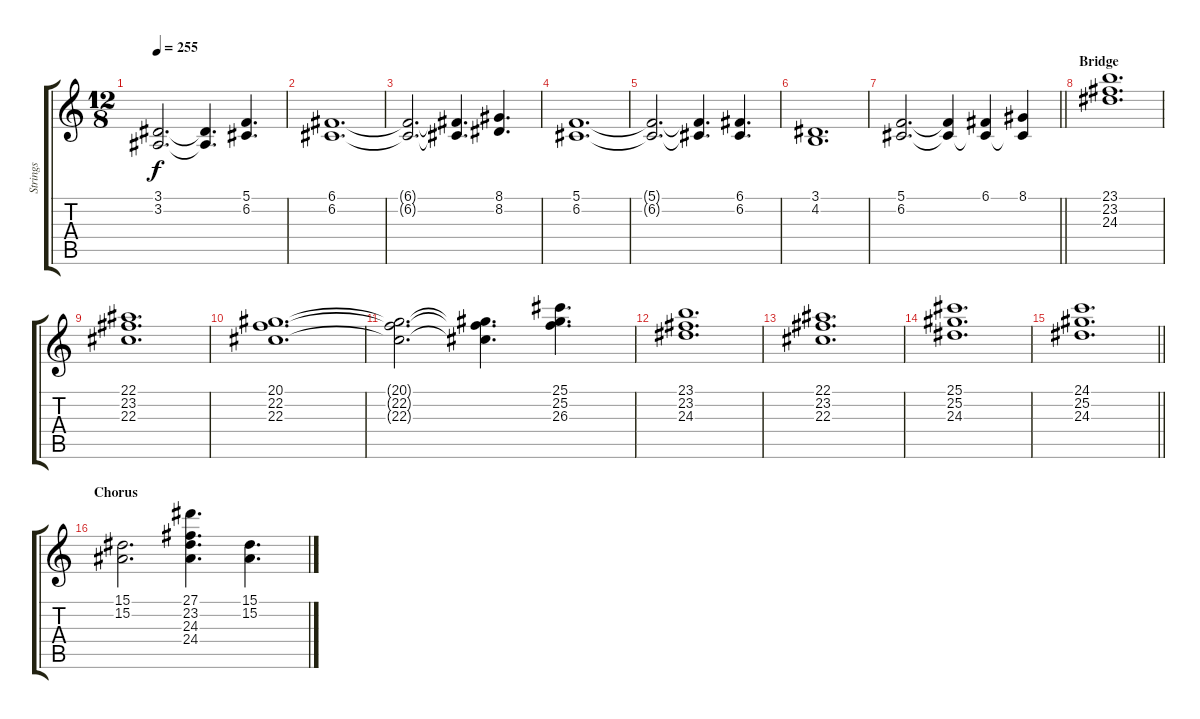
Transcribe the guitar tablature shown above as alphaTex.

\track ("Strings" "Strings") {instrument stringensemble1}
\staff {score tabs}
\tuning (C4 G3 Eb3 Bb2 F2 C2) {hide}
\ts (12 8)
\tempo 255
\clef g2
\ks c
(3.1{t} 3.2{t}).2{d dy f} (3.1{t} 3.2{t}).4{d} (5.1 6.2).4{d} |
(6.1 6.2).1{d} |
(6.1{t} 6.2{t}).2{d} (6.1{t} 6.2{t}).4{d} (8.1 8.2).4{d} |
(5.1 6.2).1{d} |
(5.1{t} 6.2{t}).2{d} (5.1{t} 6.2{t}).4{d} (6.1 6.2).4{d} |
(3.1 4.2).1{d} |
\barLineRight lightlight
(5.1 6.2).2{d} (5.1{t} 6.2{t}).4 (6.1 6.2{t}).4 (8.1 6.2{t}).4 |
\section ("" "Bridge")
(23.1 23.2 24.3).1{d} |
(22.1 23.2 22.3).1{d} |
(20.1 22.2 22.3).1{d} |
(20.1{t} 22.2{t} 22.3{t}).2{d} (20.1{t} 22.2{t} 22.3{t}).4{d} (25.1 25.2 26.3).4{d} |
(23.1 23.2 24.3).1{d} |
(22.1 23.2 22.3).1{d} |
(25.1 25.2 24.3).1{d} |
\barLineRight lightlight
(24.1 25.2 24.3).1{d} |
\section ("" "Chorus")
(15.1 15.2).2{d} (27.1 23.2 24.3 24.4).4{d} (15.1 15.2).4{d}
